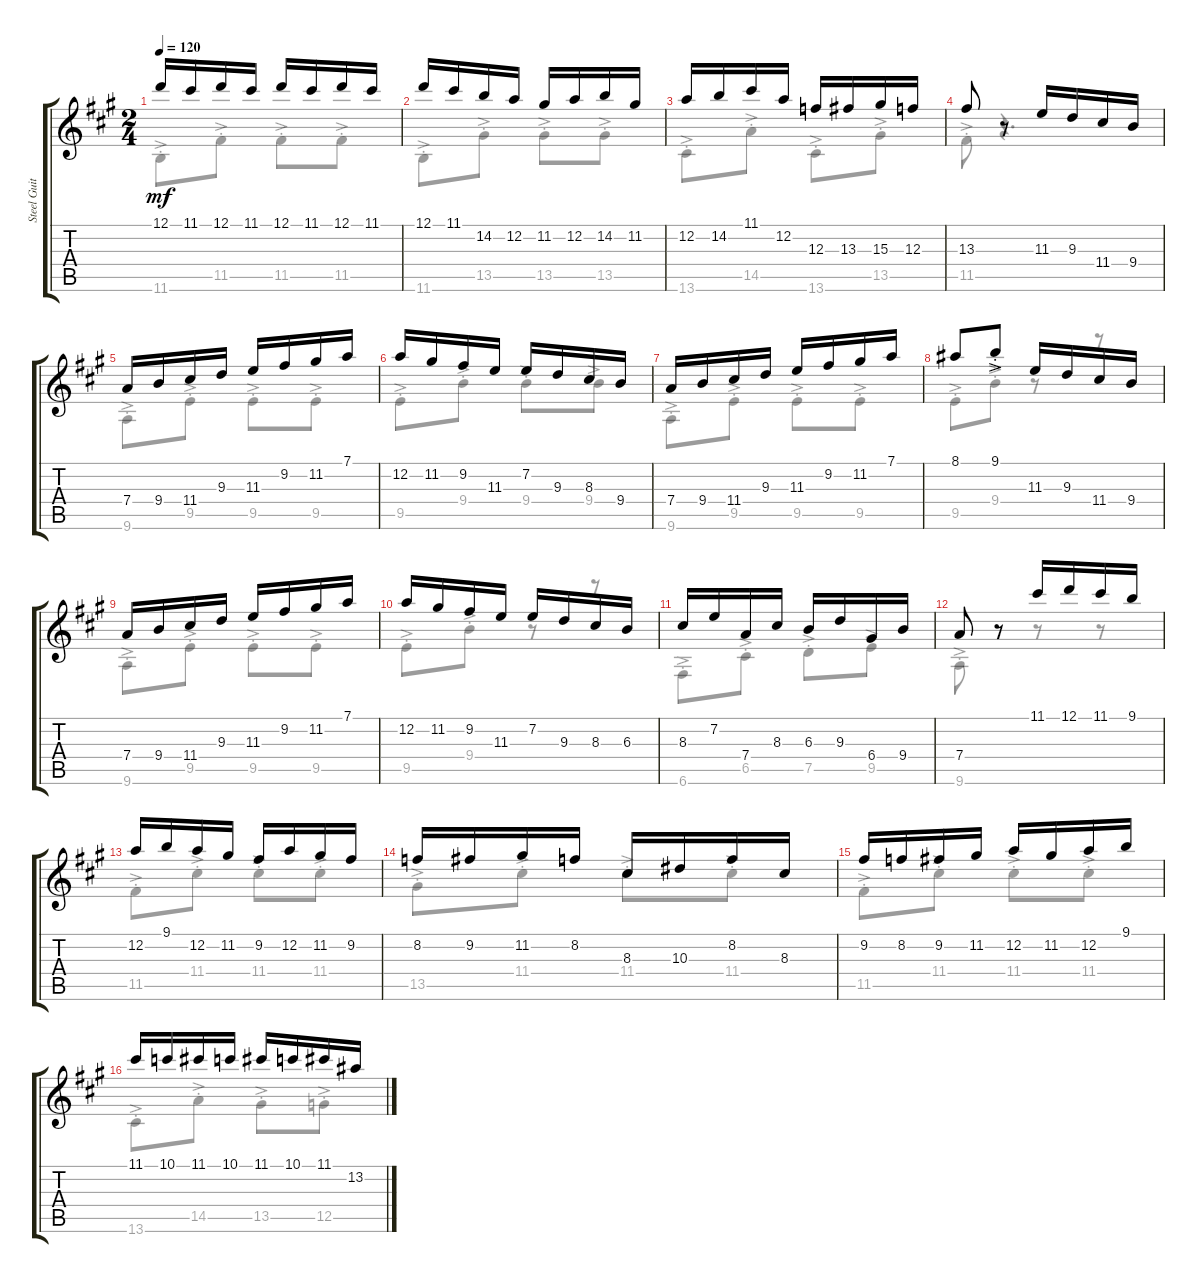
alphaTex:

\track ("Steel Guitar" "Steel Guit") {instrument acousticguitarsteel}
\staff {score tabs}
\tuning (D4 A3 F3 D3 G2 C2) {hide}
\voice
\ts (2 4)
\tempo 120
\clef g2
\ks a
12.1.16{dy mf} 11.1.16 12.1.16 11.1.16 12.1.16 11.1.16 12.1.16 11.1.16 |
12.1.16 11.1.16 14.2.16 12.2.16 11.2.16 12.2.16 14.2.16 11.2.16 |
12.2.16 14.2.16 11.1.16 12.2.16 12.3.16 13.3.16 15.3.16 12.3.16 |
13.3.8 r.8 11.3.16 9.3.16 11.4.16 9.4.16 |
\section ("" "")
7.4.16 9.4.16 11.4.16 9.3.16 11.3.16 9.2.16 11.2.16 7.1.16 |
12.2.16 11.2.16 9.2.16 11.3.16 7.2.16 9.3.16 8.3.16 9.4.16 |
7.4.16 9.4.16 11.4.16 9.3.16 11.3.16 9.2.16 11.2.16 7.1.16 |
8.1.8 9.1{ac st}.8 11.3.16 9.3.16 11.4.16 9.4.16 |
7.4.16 9.4.16 11.4.16 9.3.16 11.3.16 9.2.16 11.2.16 7.1.16 |
12.2.16 11.2.16 9.2.16 11.3.16 7.2.16 9.3.16 8.3.16 6.3.16 |
8.3.16 7.2.16 7.4.16 8.3.16 6.3.16 9.3.16 6.4.16 9.4.16 |
7.4.8 r.8 11.1.16 12.1.16 11.1.16 9.1.16 |
\section ("" "")
12.2.16 9.1.16 12.2.16 11.2.16 9.2.16 12.2.16 11.2.16 9.2.16 |
8.2.16 9.2.16 11.2.16 8.2.16 8.3.16 10.3.16 8.2.16 8.3.16 |
9.2.16 8.2.16 9.2.16 11.2.16 12.2.16 11.2.16 12.2.16 9.1.16 |
11.1.16 10.1.16 11.1.16 10.1.16 11.1.16 10.1.16 11.1.16 13.2.16
\voice
\clef g2
\ottava regular
\simile none
\ks a
11.6{ac st}.8{dy mf} 11.5{ac st}.8 11.5{ac st}.8 11.5{ac st}.8 |
11.6{ac st}.8 13.5{ac st}.8 13.5{ac st}.8 13.5{ac st}.8 |
13.6{ac st}.8 14.5{ac st}.8 13.6{ac st}.8 13.5{ac st}.8 |
11.5{ac st}.8 r.4{d} |
9.6{ac st}.8 9.5{ac st}.8 9.5{ac st}.8 9.5{ac st}.8 |
9.5{ac st}.8 9.4{ac st}.8 9.4{ac st}.8 9.4{ac st}.8 |
9.6{ac st}.8 9.5{ac st}.8 9.5{ac st}.8 9.5{ac st}.8 |
9.5{ac st}.8 9.4{ac st}.8 r.8 r.8 |
9.6{ac st}.8 9.5{ac st}.8 9.5{ac st}.8 9.5{ac st}.8 |
9.5{ac st}.8 9.4{ac st}.8 r.8 r.8 |
6.6{ac st}.8 6.5{ac st}.8 7.5{ac st}.8 9.5{ac st}.8 |
9.6{ac st}.8 r.8 r.8 r.8 |
11.5{ac st}.8 11.4{ac st}.8 11.4{ac st}.8 11.4{ac st}.8 |
13.5{ac st}.8 11.4{ac st}.8 11.4{ac st}.8 11.4{ac st}.8 |
11.5{ac st}.8 11.4{ac st}.8 11.4{ac st}.8 11.4{ac st}.8 |
13.6{ac st}.8 14.5{ac st}.8 13.5{ac st}.8 12.5{ac st}.8
